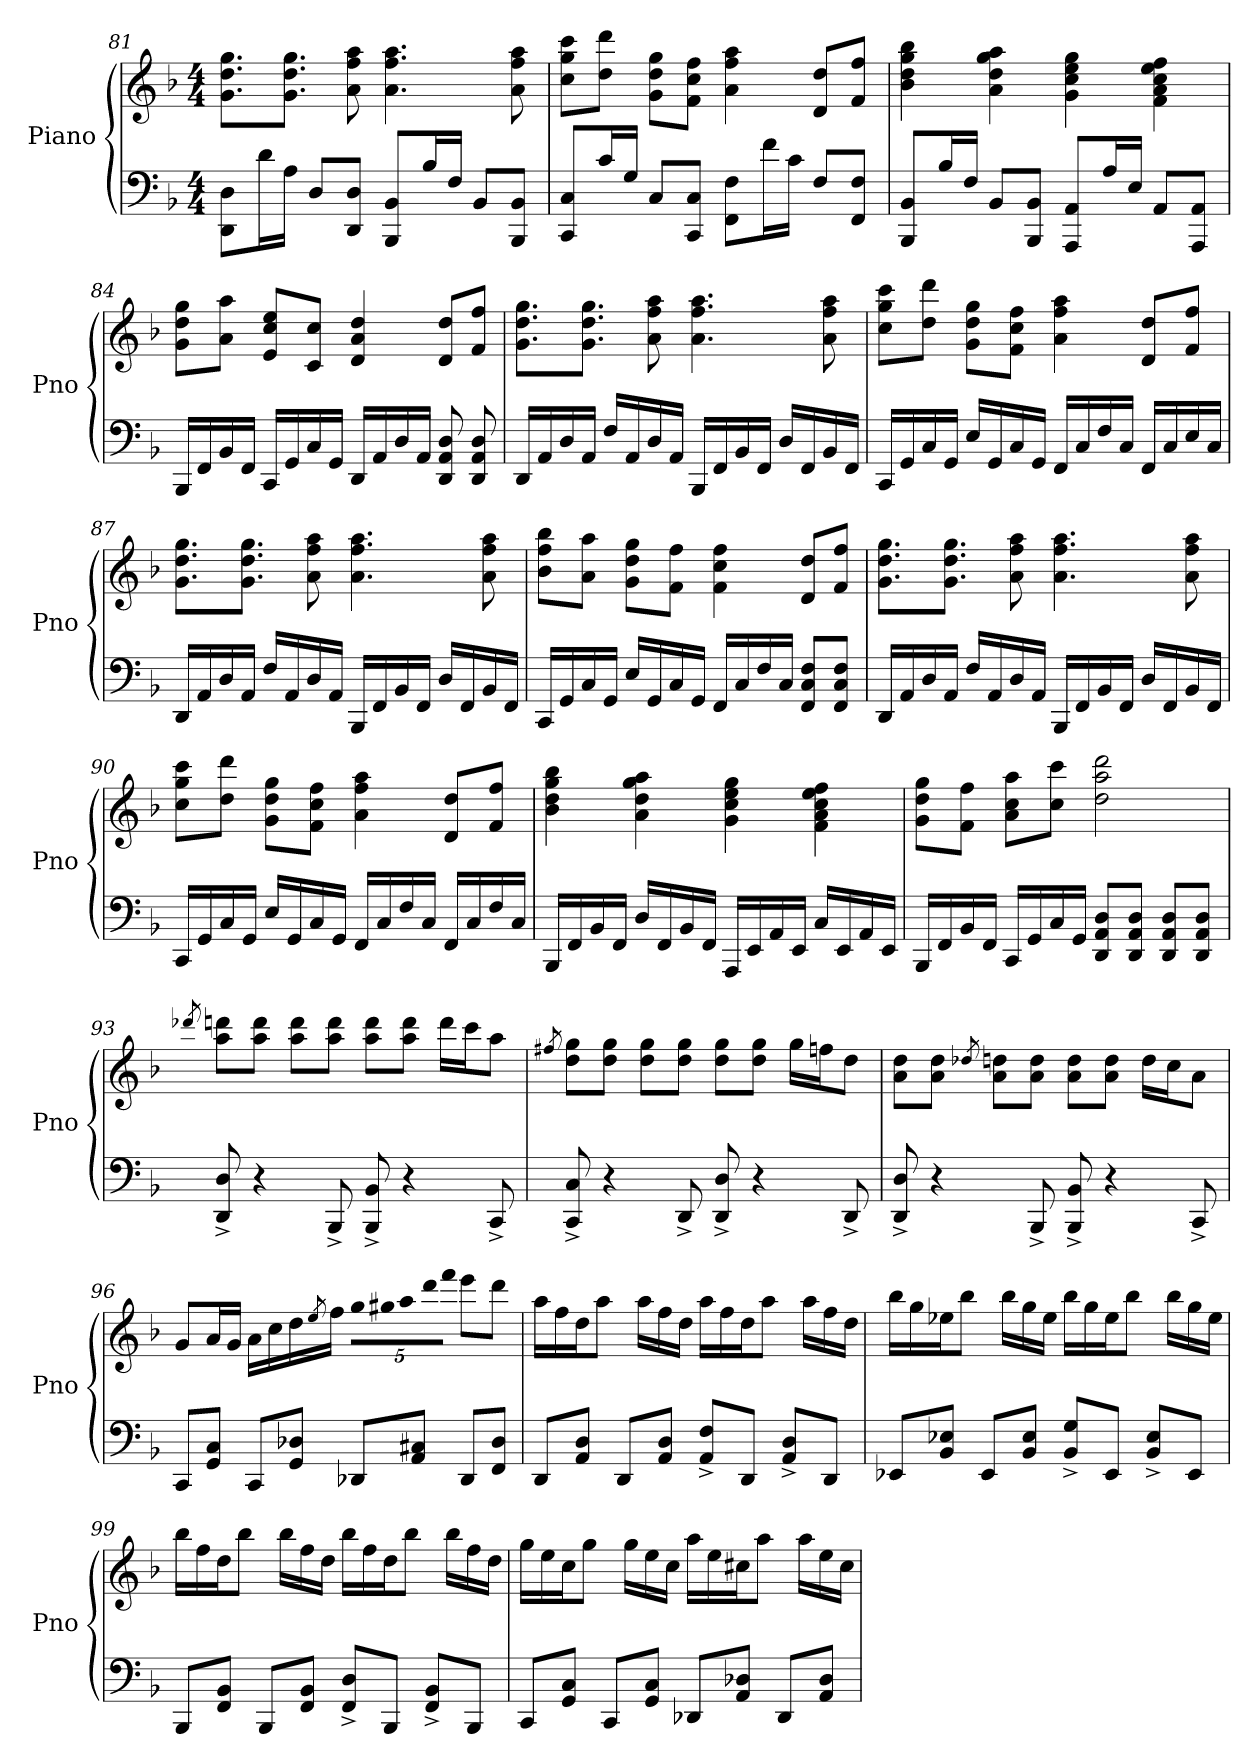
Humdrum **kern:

**kern	**kern
*part1	*part1
*staff2	*staff1
*I"Piano	*
*I'Pno	*
*clefF4	*clefG2
*k[b-]	*k[b-]
*d:	*d:
*M4/4	*M4/4
=81	=81
8DD 8DL	8.g 8.dd 8.ggL
16d	.
16AJ	8.g 8.dd 8.ggJ
8DL	.
8DD 8DJ	8a 8ff 8aa
8BBB- 8BB-L	4.a 4.ff 4.aa
16B-	.
16FJ	.
8BB-L	.
8BBB- 8BB-J	8a 8ff 8aa
=82	=82
8CC 8CL	8cc 8gg 8cccL
16c	8dd 8dddJ
16GJ	.
8CL	8g 8dd 8ggL
8CC 8CJ	8f 8cc 8ffJ
8FF 8FL	4a 4ff 4aa
16f	.
16cJ	.
8FL	8d 8ddL
8FF 8FJ	8f 8ffJ
=83	=83
8BBB- 8BB-L	4b- 4dd 4gg 4bb-
16B-	.
16FJ	.
8BB-L	4a 4dd 4gg 4aa
8BBB- 8BB-J	.
8AAA 8AAL	4g 4cc 4ee 4gg
16A	.
16EJ	.
8AAL	4f 4a 4cc 4ee 4ff
8AAA 8AAJ	.
=84	=84
16BBB-L	8g 8dd 8ggL
16FF	.
16BB-	8a 8aaJ
16FFJ	.
16CCL	8e 8cc 8eeL
16GG	.
16C	8c 8ccJ
16GGJ	.
16DDL	4d 4a 4dd
16AA	.
16D	.
16AAJ	.
8DD 8AA 8DL	8d 8ddL
8DD 8AA 8D	8f 8ffJ
=85	=85
16DDL	8.g 8.dd 8.ggL
16AA	.
16D	.
16AAJ	8.g 8.dd 8.ggJ
16FL	.
16AA	.
16D	8a 8ff 8aa
16AAJ	.
16BBB-L	4.a 4.ff 4.aa
16FF	.
16BB-	.
16FFJ	.
16DL	.
16FF	.
16BB-	8a 8ff 8aa
16FFJ	.
=86	=86
16CCL	8cc 8gg 8cccL
16GG	.
16C	8dd 8dddJ
16GGJ	.
16EL	8g 8dd 8ggL
16GG	.
16C	8f 8cc 8ffJ
16GGJ	.
16FFL	4a 4ff 4aa
16C	.
16F	.
16CJ	.
16FFL	8d 8ddL
16C	.
16E	8f 8ffJ
16CJ	.
=87	=87
16DDL	8.g 8.dd 8.ggL
16AA	.
16D	.
16AAJ	8.g 8.dd 8.ggJ
16FL	.
16AA	.
16D	8a 8ff 8aa
16AAJ	.
16BBB-L	4.a 4.ff 4.aa
16FF	.
16BB-	.
16FFJ	.
16DL	.
16FF	.
16BB-	8a 8ff 8aa
16FFJ	.
=88	=88
16CCL	8b- 8ff 8bb-L
16GG	.
16C	8a 8aaJ
16GGJ	.
16EL	8g 8dd 8ggL
16GG	.
16C	8f 8ffJ
16GGJ	.
16FFL	4f 4cc 4ff
16C	.
16F	.
16CJ	.
8FF 8C 8FL	8d 8ddL
8FF 8C 8FJ	8f 8ffJ
=89	=89
16DDL	8.g 8.dd 8.ggL
16AA	.
16D	.
16AAJ	8.g 8.dd 8.ggJ
16FL	.
16AA	.
16D	8a 8ff 8aa
16AAJ	.
16BBB-L	4.a 4.ff 4.aa
16FF	.
16BB-	.
16FFJ	.
16DL	.
16FF	.
16BB-	8a 8ff 8aa
16FFJ	.
=90	=90
16CCL	8cc 8gg 8cccL
16GG	.
16C	8dd 8dddJ
16GGJ	.
16EL	8g 8dd 8ggL
16GG	.
16C	8f 8cc 8ffJ
16GGJ	.
16FFL	4a 4ff 4aa
16C	.
16F	.
16CJ	.
16FFL	8d 8ddL
16C	.
16F	8f 8ffJ
16CJ	.
=91	=91
16BBB-L	4b- 4dd 4gg 4bb-
16FF	.
16BB-	.
16FFJ	.
16DL	4a 4dd 4gg 4aa
16FF	.
16BB-	.
16FFJ	.
16AAAL	4g 4cc 4ee 4gg
16EE	.
16AA	.
16EEJ	.
16CL	4f 4a 4cc 4ee 4ff
16EE	.
16AA	.
16EEJ	.
=92	=92
16BBB-L	8g 8dd 8ggL
16FF	.
16BB-	8f 8ffJ
16FFJ	.
16CCL	8a 8cc 8aaL
16GG	.
16C	8cc 8cccJ
16GGJ	.
8DD 8AA 8DL	2dd 2aa 2ddd
8DD 8AA 8DJ	.
8DD 8AA 8DL	.
8DD 8AA 8DJ	.
=93	=93
.	8qddd-X
8DD^ 8D^	8aa 8dddnL
4r	8aa 8dddJ
.	8aa 8dddL
8BBB-^	8aa 8dddJ
8BBB-^ 8BB-^	8aa 8dddL
4r	8aa 8dddJ
.	16dddL
.	16ccc
8CC^	8aaJ
=94	=94
.	8qff#X
8CC^ 8C^	8dd 8ggL
4r	8dd 8ggJ
.	8dd 8ggL
8DD^	8dd 8ggJ
8DD^ 8D^	8dd 8ggL
4r	8dd 8ggJ
.	16ggL
.	16ffn
8DD^	8ddJ
=95	=95
8DD^ 8D^	8a 8ddL
4r	8a 8ddJ
.	8qdd-X
.	8a 8ddnL
8BBB-^	8a 8ddJ
8BBB-^ 8BB-^	8a 8ddL
4r	8a 8ddJ
.	16ddL
.	16cc
8CC^	8aJ
=96	=96
8CCL	8gL
8GG 8CJ	16a
.	16gJ
8CCL	16aL
.	16cc
8GG 8D-XJ	16dd
.	8qeeJ
.	16ffJ
!	!LO:N:vis=16
8DD-XL	20ggL
!	!LO:N:vis=16
.	20gg#X
!	!LO:N:vis=16
.	20aa
8AA 8C#XJ	.
!	!LO:N:vis=16
.	20ddd
!	!LO:N:vis=16
.	20fffJ
8DD-L	8eeeL
8FF 8D-J	8dddJ
=97	=97
8DDL	16aaL
.	16ff
8AA 8DJ	16dd
.	8aaJ
8DDL	.
.	16aaL
8AA 8DJ	16ff
.	16ddJ
8AA^ 8F^L	16aaL
.	16ff
8DDJ	16dd
.	8aaJ
8AA^ 8D^L	.
.	16aaL
8DDJ	16ff
.	16ddJ
=98	=98
8EE-XL	16bb-L
.	16gg
8BB- 8E-XJ	16ee-X
.	8bb-J
8EE-L	.
.	16bb-L
8BB- 8E-J	16gg
.	16ee-J
8BB-^ 8G^L	16bb-L
.	16gg
8EE-J	16ee-
.	8bb-J
8BB-^ 8E-^L	.
.	16bb-L
8EE-J	16gg
.	16ee-J
=99	=99
8BBB-L	16bb-L
.	16ff
8FF 8BB-J	16dd
.	8bb-J
8BBB-L	.
.	16bb-L
8FF 8BB-J	16ff
.	16ddJ
8FF^ 8D^L	16bb-L
.	16ff
8BBB-J	16dd
.	8bb-J
8FF^ 8BB-^L	.
.	16bb-L
8BBB-J	16ff
.	16ddJ
=100	=100
8CCL	16ggL
.	16ee
8GG 8CJ	16cc
.	8ggJ
8CCL	.
.	16ggL
8GG 8CJ	16ee
.	16ccJ
8DD-XL	16aaL
.	16ee
8AA 8D-XJ	16cc#X
.	8aaJ
8DD-L	.
.	16aaL
8AA 8D-J	16ee
.	16cc#J
=	=
*-	*-
